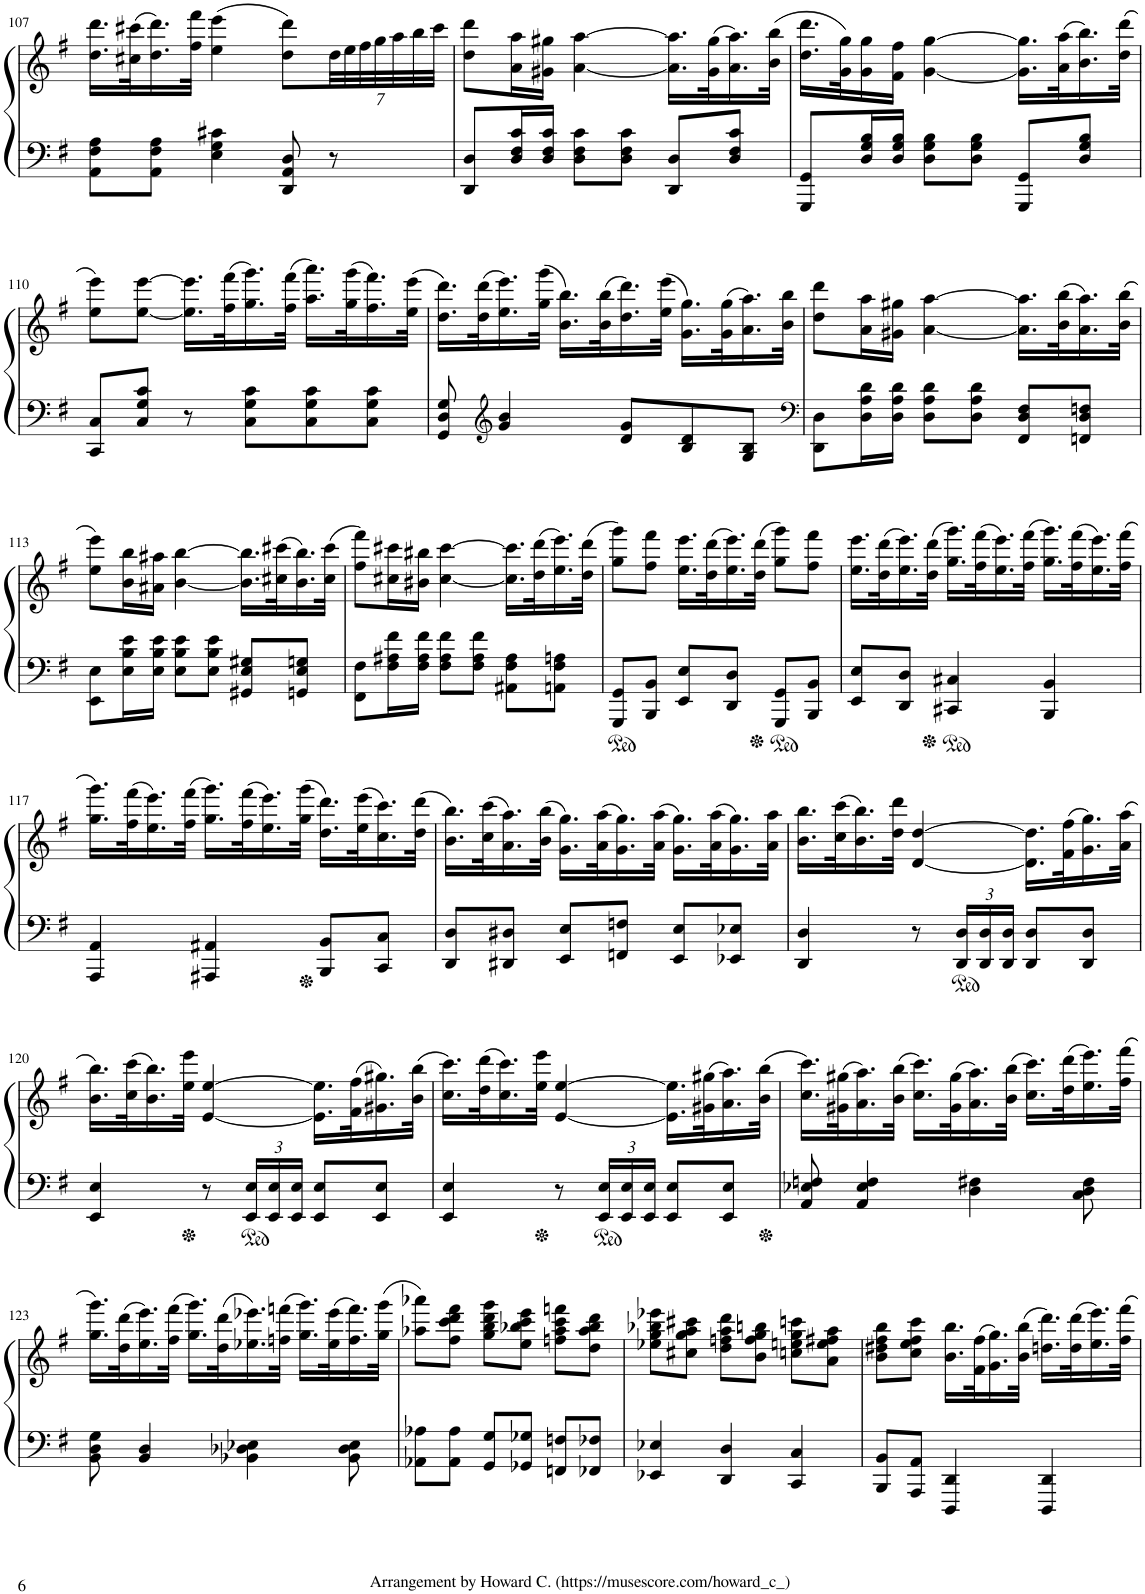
**kern	**kern
*part1	*part1
*staff2	*staff1
*I"Piano	*
*I'Pno.	*
!!LO:PB:g=z
*clefF4	*clefG2
*k[f#]	*k[f#]
*M3/4	*M3/4
=107	=107
8AA\ 8F#\ 8A\L	16.dd\ 16.ddd\LL
.	(32cc#X\ 32ccc#X\K
8AA\ 8F#\ 8A\J	16.dd\ 16.ddd\)
.	32ff#\ 32fff#\JJk
4E\ 4G\ 4c#X\	(4ee\ 4eee\
8DD/ 8AA/ 8D/	8dd\ 8ddd\L)
*	*Xbrackettup
8r	56dd\LL
.	56ee\
.	56ff#\
.	56gg\
.	56aa\
.	56bb\
.	56ccc#\JJJ
=108	=108
8DD/ 8D/L	8dd\ 8ddd\L
16D/ 16F#/ 16c/L	16a\ 16aa\L
16D/ 16F#/ 16c/JJ	16g#X\ 16gg#X\JJ
8D\ 8F#\ 8c\L	[4a\ [4aa\
8D\ 8F#\ 8c\J	.
8DD/ 8D/L	16.a\] 16.aa\]LL
.	(32g#\ 32gg#\K
8D/ 8F#/ 8c/J	16.a\ 16.aa\)
.	(32b\ 32bb\JJk
=109	=109
8GGG/ 8GG/L	16.dd\ 16.ddd\LL
.	32g\ 32gg\K)
16D/ 16G/ 16B/L	16g\ 16gg\
16D/ 16G/ 16B/JJ	16f#\ 16ff#\JJ
8D\ 8G\ 8B\L	[4g\ [4gg\
8D\ 8G\ 8B\J	.
8GGG/ 8GG/L	16.g\] 16.gg\]LL
.	(32a\ 32aa\K
8D/ 8G/ 8B/J	16.b\ 16.bb\)
.	(32dd\ 32ddd\JJk
!!LO:LB:g=z
=110	=110
8CC/ 8C/L	8ee\ 8eee\L)
8C/ 8G/ 8c/J	[8ee\ [8eee\J
8r	16.ee\] 16.eee\]LL
.	(32ff#\ 32fff#\K
8C\ 8G\ 8c\L	16.gg\ 16.ggg\)
.	(32ff#\ 32fff#\JJk
8C\ 8G\ 8c\	16.aa\ 16.aaa\LL)
.	(32gg\ 32ggg\K
8C\ 8G\ 8c\J	16.ff#\ 16.fff#\)
.	(32ee\ 32eee\JJk
=111	=111
8GG/ 8D/ 8G/	16.dd\ 16.ddd\LL)
.	(32dd\ 32ddd\K
*clefG2	*
4g/ 4b/	16.ee\ 16.eee\)
.	(32gg\ 32ggg\JJk
.	16.b\ 16.bb\LL)
.	(32b\ 32bb\K
8d/ 8g/L	16.dd\ 16.ddd\)
.	(32ee\ 32eee\JJk
8B/ 8d/	16.g\ 16.gg\LL)
.	(32g\ 32gg\K
8G/ 8B/J	16.a\ 16.aa\)
.	32b\ 32bb\JJk
=112	=112
*clefF4	*
8DD\ 8D\L	8dd\ 8ddd\L
16D\ 16A\ 16d\L	16a\ 16aa\L
16D\ 16A\ 16d\JJ	16g#X\ 16gg#X\JJ
8D\ 8A\ 8d\L	[4a\ [4aa\
8D\ 8A\ 8d\J	.
8FF#/ 8D/ 8F#/L	16.a\] 16.aa\]LL
.	(32b\ 32bb\K
8FFn/ 8D/ 8Fn/J	16.a\ 16.aa\)
.	(32b\ 32bb\JJk
!!LO:LB:g=z
=113	=113
8EE\ 8E\L	8ee\ 8eee\L)
16E\ 16B\ 16e\L	16b\ 16bb\L
16E\ 16B\ 16e\JJ	16a#X\ 16aa#X\JJ
8E\ 8B\ 8e\L	[4b\ [4bb\
8E\ 8B\ 8e\J	.
8GG#X/ 8E/ 8G#X/L	16.b\] 16.bb\]LL
.	(32cc#X\ 32ccc#X\K
8GGn/ 8E/ 8Gn/J	16.b\ 16.bb\)
.	(32cc#\ 32ccc#\JJk
=114	=114
8FF#\ 8F#\L	8ff#\ 8fff#\L)
16F#\ 16A#X\ 16f#\L	16cc#X\ 16ccc#X\L
16F#\ 16A#\ 16f#\JJ	16b#X\ 16bb#X\JJ
8F#\ 8A#\ 8f#\L	[4cc#\ [4ccc#\
8F#\ 8A#\ 8f#\J	.
8AA#X\ 8F#\ 8A#\L	16.cc#\] 16.ccc#\]LL
.	(32dd\ 32ddd\K
8AAn\ 8F#\ 8An\J	16.ee\ 16.eee\)
.	(32dd\ 32ddd\JJk
=115	=115
8GGG/ 8GG/L	8gg\ 8ggg\L)
8BBB/ 8BB/J	8ff#\ 8fff#\J
8EE/ 8E/L	16.ee\ 16.eee\LL
.	(32dd\ 32ddd\K
8DD/ 8D/J	16.ee\ 16.eee\)
.	(32dd\ 32ddd\JJk
8GGG/ 8GG/L	8gg\ 8ggg\L)
8BBB/ 8BB/J	8ff#\ 8fff#\J
=116	=116
8EE/ 8E/L	16.ee\ 16.eee\LL
.	(32dd\ 32ddd\K
8DD/ 8D/J	16.ee\ 16.eee\)
.	(32dd\ 32ddd\JJk
4CC#X/ 4C#X/	16.gg\ 16.ggg\LL)
.	(32ff#\ 32fff#\K
.	16.ee\ 16.eee\)
.	(32ff#\ 32fff#\JJk
4BBB/ 4BB/	16.gg\ 16.ggg\LL)
.	(32ff#\ 32fff#\K
.	16.ee\ 16.eee\)
.	(32ff#\ 32fff#\JJk
!!LO:LB:g=z
=117	=117
4AAA/ 4AA/	16.gg\ 16.ggg\LL)
.	(32ff#\ 32fff#\K
.	16.ee\ 16.eee\)
.	(32ff#\ 32fff#\JJk
4AAA#X/ 4AA#X/	16.gg\ 16.ggg\LL)
.	(32ff#\ 32fff#\K
.	16.ee\ 16.eee\)
.	(32gg\ 32ggg\JJk
8BBB/ 8BB/L	16.dd\ 16.ddd\LL)
.	(32ee\ 32eee\K
8CC/ 8C/J	16.cc\ 16.ccc\)
.	(32dd\ 32ddd\JJk
=118	=118
8DD/ 8D/L	16.b\ 16.bb\LL)
.	(32cc\ 32ccc\K
8DD#X/ 8D#X/J	16.a\ 16.aa\)
.	(32b\ 32bb\JJk
8EE/ 8E/L	16.g\ 16.gg\LL)
.	(32a\ 32aa\K
8FFn/ 8Fn/J	16.g\ 16.gg\)
.	(32a\ 32aa\JJk
8EE/ 8E/L	16.g\ 16.gg\LL)
.	(32a\ 32aa\K
8EE-X/ 8E-X/J	16.g\ 16.gg\)
.	32a\ 32aa\JJk
=119	=119
4DD/ 4D/	16.b\ 16.bb\LL
.	(32cc\ 32ccc\K
.	16.b\ 16.bb\)
.	32dd\ 32ddd\JJk
8r	[4d/ [4dd/
*Xbrackettup	*
24DD/ 24D/LL	.
24DD/ 24D/	.
24DD/ 24D/JJ	.
8DD/ 8D/L	16.d\] 16.dd\]LL
.	(32f#\ 32ff#\K
8DD/ 8D/J	16.g\ 16.gg\)
.	(32a\ 32aa\JJk
!!LO:LB:g=z
=120	=120
4EE/ 4E/	16.b\ 16.bb\LL)
.	(32cc\ 32ccc\K
.	16.b\ 16.bb\)
.	32ee\ 32eee\JJk
8r	[4e/ [4ee/
24EE/ 24E/LL	.
24EE/ 24E/	.
24EE/ 24E/JJ	.
8EE/ 8E/L	16.e\] 16.ee\]LL
.	(32f#\ 32ff#\K
8EE/ 8E/J	16.g#X\ 16.gg#X\)
.	(32b\ 32bb\JJk
=121	=121
4EE/ 4E/	16.cc\ 16.ccc\LL)
.	(32dd\ 32ddd\K
.	16.cc\ 16.ccc\)
.	32ee\ 32eee\JJk
8r	[4e/ [4ee/
24EE/ 24E/LL	.
24EE/ 24E/	.
24EE/ 24E/JJ	.
8EE/ 8E/L	16.e\] 16.ee\]LL
.	(32g#X\ 32gg#X\K
8EE/ 8E/J	16.a\ 16.aa\)
.	(32b\ 32bb\JJk
=122	=122
8AA/ 8E-X/ 8Fn/	16.cc\ 16.ccc\LL)
.	(32g#X\ 32gg#X\K
4AA/ 4E-/ 4F/	16.a\ 16.aa\)
.	(32b\ 32bb\JJk
.	16.cc\ 16.ccc\LL)
.	(32g#\ 32gg#\K
4D\ 4F#X\	16.a\ 16.aa\)
.	(32b\ 32bb\JJk
.	16.cc\ 16.ccc\LL)
.	(32dd\ 32ddd\K
8C\ 8D\ 8F#\	16.ee\ 16.eee\)
.	(32ff#\ 32fff#\JJk
!!LO:LB:g=z
=123	=123
8BB\ 8D\ 8G\	16.gg\ 16.ggg\LL)
.	(32dd\ 32ddd\K
4BB/ 4D/	16.ee\ 16.eee\)
.	(32ff#\ 32fff#\JJk
.	16.gg\ 16.ggg\LL)
.	(32dd\ 32ddd\K
4BB-X\ 4D-X\ 4E-X\	16.ee-X\ 16.eee-X\)
.	(32ffn\ 32fffn\JJk
.	16.gg\ 16.ggg\LL)
.	(32ee-\ 32eee-\K
8BB-\ 8D-\ 8E-\	16.ff\ 16.fff\)
.	(32gg\ 32ggg\JJk
=124	=124
8AA-X\ 8A-X\L	8aa-X\ 8aaa-X\L)
8AA-\ 8A-\J	8ff#\ 8ccc\ 8ddd\ 8fff#\J
8GG/ 8G/L	8gg\ 8bb\ 8ddd\ 8ggg\L
8GG-X/ 8G-X/J	8ee\ 8bb-X\ 8ccc\ 8eee\J
8FFn/ 8Fn/L	8ffn\ 8aa-\ 8ccc\ 8fffn\L
8FF-X/ 8F-X/J	8dd\ 8aa-\ 8bb-\ 8ddd\J
=125	=125
4EE-X/ 4E-X/	8ee-X\ 8gg\ 8bb-X\ 8eee-X\L
.	8cc#X\ 8gg\ 8aa\ 8ccc#X\J
4DD/ 4D/	8dd\ 8ffn\ 8aa\ 8ddd\L
.	8b\ 8ff\ 8gg\ 8bbn\J
4CC/ 4C/	8ccn\ 8een\ 8gg\ 8cccn\L
.	8a\ 8ee\ 8ff#X\ 8aa\J
=126	=126
8BBB/ 8BB/L	8b\ 8dd#X\ 8ff#\ 8bb\L
8AAA/ 8AA/J	8cc\ 8ee\ 8ff#\ 8ccc\J
4DDD/ 4DD/	16.b\ 16.bb\LL
.	(32f#\ 32ff#\K
.	16.g\ 16.gg\)
.	(32b\ 32bb\JJk
4DDD/ 4DD/	16.ddn\ 16.ddd\LL)
.	(32dd\ 32ddd\K
.	16.ee\ 16.eee\)
.	32ff#\ 32fff#\JJk
=	=
*-	*-
